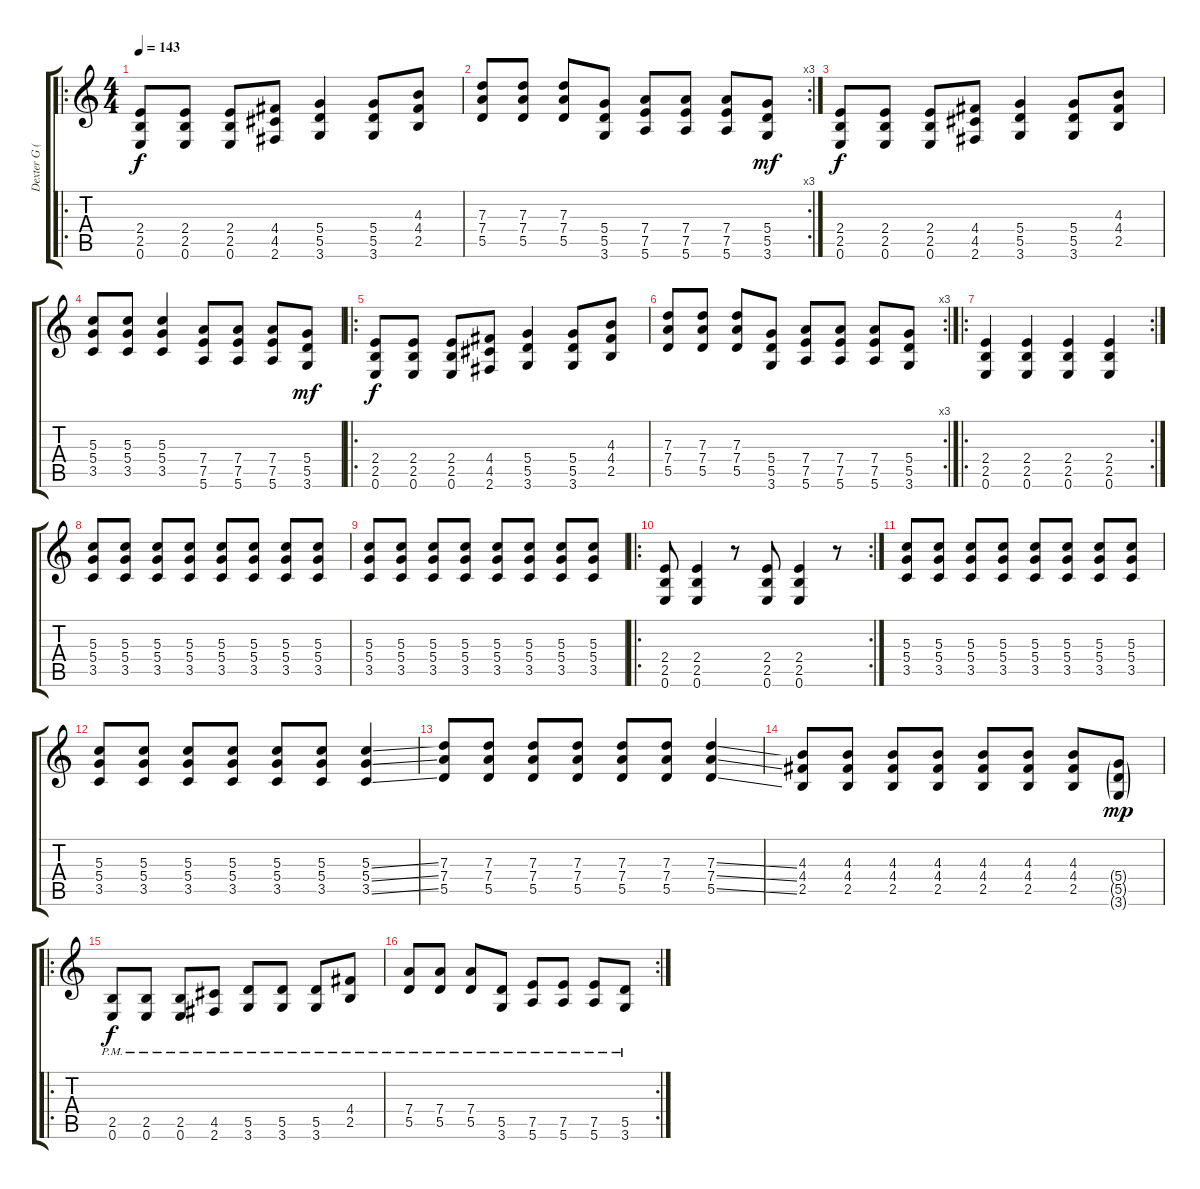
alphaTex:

\track ("Dexter G (rhythm)" "Dexter G (") {instrument overdrivenguitar}
\staff {score tabs}
\tuning (E4 B3 G3 D3 A2 E2) {hide}
\ro
\ts (4 4)
\tempo 143
\clef g2
\ks c
(2.4 2.5 0.6).8{dy f} (2.4 2.5 0.6).8 (2.4 2.5 0.6).8 (4.4 4.5 2.6).8 (5.4 5.5 3.6).4 (5.4 5.5 3.6).8 (4.3 4.4 2.5).8 |
\rc 3
(7.3 7.4 5.5).8 (7.3 7.4 5.5).8 (7.3 7.4 5.5).8 (5.4 5.5 3.6).8 (7.4 7.5 5.6).8 (7.4 7.5 5.6).8 (7.4 7.5 5.6).8 (5.4 5.5 3.6).8{dy mf} |
(2.4 2.5 0.6).8{dy f} (2.4 2.5 0.6).8 (2.4 2.5 0.6).8 (4.4 4.5 2.6).8 (5.4 5.5 3.6).4 (5.4 5.5 3.6).8 (4.3 4.4 2.5).8 |
(5.3 5.4 3.5).8 (5.3 5.4 3.5).8 (5.3 5.4 3.5).4 (7.4 7.5 5.6).8 (7.4 7.5 5.6).8 (7.4 7.5 5.6).8 (5.4 5.5 3.6).8{dy mf} |
\ro
(2.4 2.5 0.6).8{dy f} (2.4 2.5 0.6).8 (2.4 2.5 0.6).8 (4.4 4.5 2.6).8 (5.4 5.5 3.6).4 (5.4 5.5 3.6).8 (4.3 4.4 2.5).8 |
\rc 3
(7.3 7.4 5.5).8 (7.3 7.4 5.5).8 (7.3 7.4 5.5).8 (5.4 5.5 3.6).8 (7.4 7.5 5.6).8 (7.4 7.5 5.6).8 (7.4 7.5 5.6).8 (5.4 5.5 3.6).8 |
\ro
\rc 2
(2.4 2.5 0.6).4 (2.4 2.5 0.6).4 (2.4 2.5 0.6).4 (2.4 2.5 0.6).4 |
(5.3 5.4 3.5).8 (5.3 5.4 3.5).8 (5.3 5.4 3.5).8 (5.3 5.4 3.5).8 (5.3 5.4 3.5).8 (5.3 5.4 3.5).8 (5.3 5.4 3.5).8 (5.3 5.4 3.5).8 |
(5.3 5.4 3.5).8 (5.3 5.4 3.5).8 (5.3 5.4 3.5).8 (5.3 5.4 3.5).8 (5.3 5.4 3.5).8 (5.3 5.4 3.5).8 (5.3 5.4 3.5).8 (5.3 5.4 3.5).8 |
\ro
\rc 2
(2.4 2.5 0.6).8 (2.4 2.5 0.6).4 r.8 (2.4 2.5 0.6).8 (2.4 2.5 0.6).4 r.8 |
(5.3 5.4 3.5).8 (5.3 5.4 3.5).8 (5.3 5.4 3.5).8 (5.3 5.4 3.5).8 (5.3 5.4 3.5).8 (5.3 5.4 3.5).8 (5.3 5.4 3.5).8 (5.3 5.4 3.5).8 |
(5.3 5.4 3.5).8 (5.3 5.4 3.5).8 (5.3 5.4 3.5).8 (5.3 5.4 3.5).8 (5.3 5.4 3.5).8 (5.3 5.4 3.5).8 (5.3{ss} 5.4{ss} 3.5{ss}).4 |
(7.3 7.4 5.5).8 (7.3 7.4 5.5).8 (7.3 7.4 5.5).8 (7.3 7.4 5.5).8 (7.3 7.4 5.5).8 (7.3 7.4 5.5).8 (7.3{ss} 7.4{ss} 5.5{ss}).4 |
(4.3 4.4 2.5).8 (4.3 4.4 2.5).8 (4.3 4.4 2.5).8 (4.3 4.4 2.5).8 (4.3 4.4 2.5).8 (4.3 4.4 2.5).8 (4.3 4.4 2.5).8 (5.4{g} 5.5{g} 3.6{g}).8{dy mp} |
\ro
(2.5{pm} 0.6{pm}).8{dy f} (2.5{pm} 0.6{pm}).8 (2.5{pm} 0.6{pm}).8 (4.5{pm} 2.6{pm}).8 (5.5{pm} 3.6{pm}).8 (5.5{pm} 3.6{pm}).8 (5.5{pm} 3.6{pm}).8 (4.4{pm} 2.5{pm}).8 |
\rc 2
(7.4{pm} 5.5{pm}).8 (7.4{pm} 5.5{pm}).8 (7.4{pm} 5.5{pm}).8 (5.5{pm} 3.6{pm}).8 (7.5{pm} 5.6{pm}).8 (7.5{pm} 5.6{pm}).8 (7.5{pm} 5.6{pm}).8 (5.5{pm} 3.6{pm}).8
